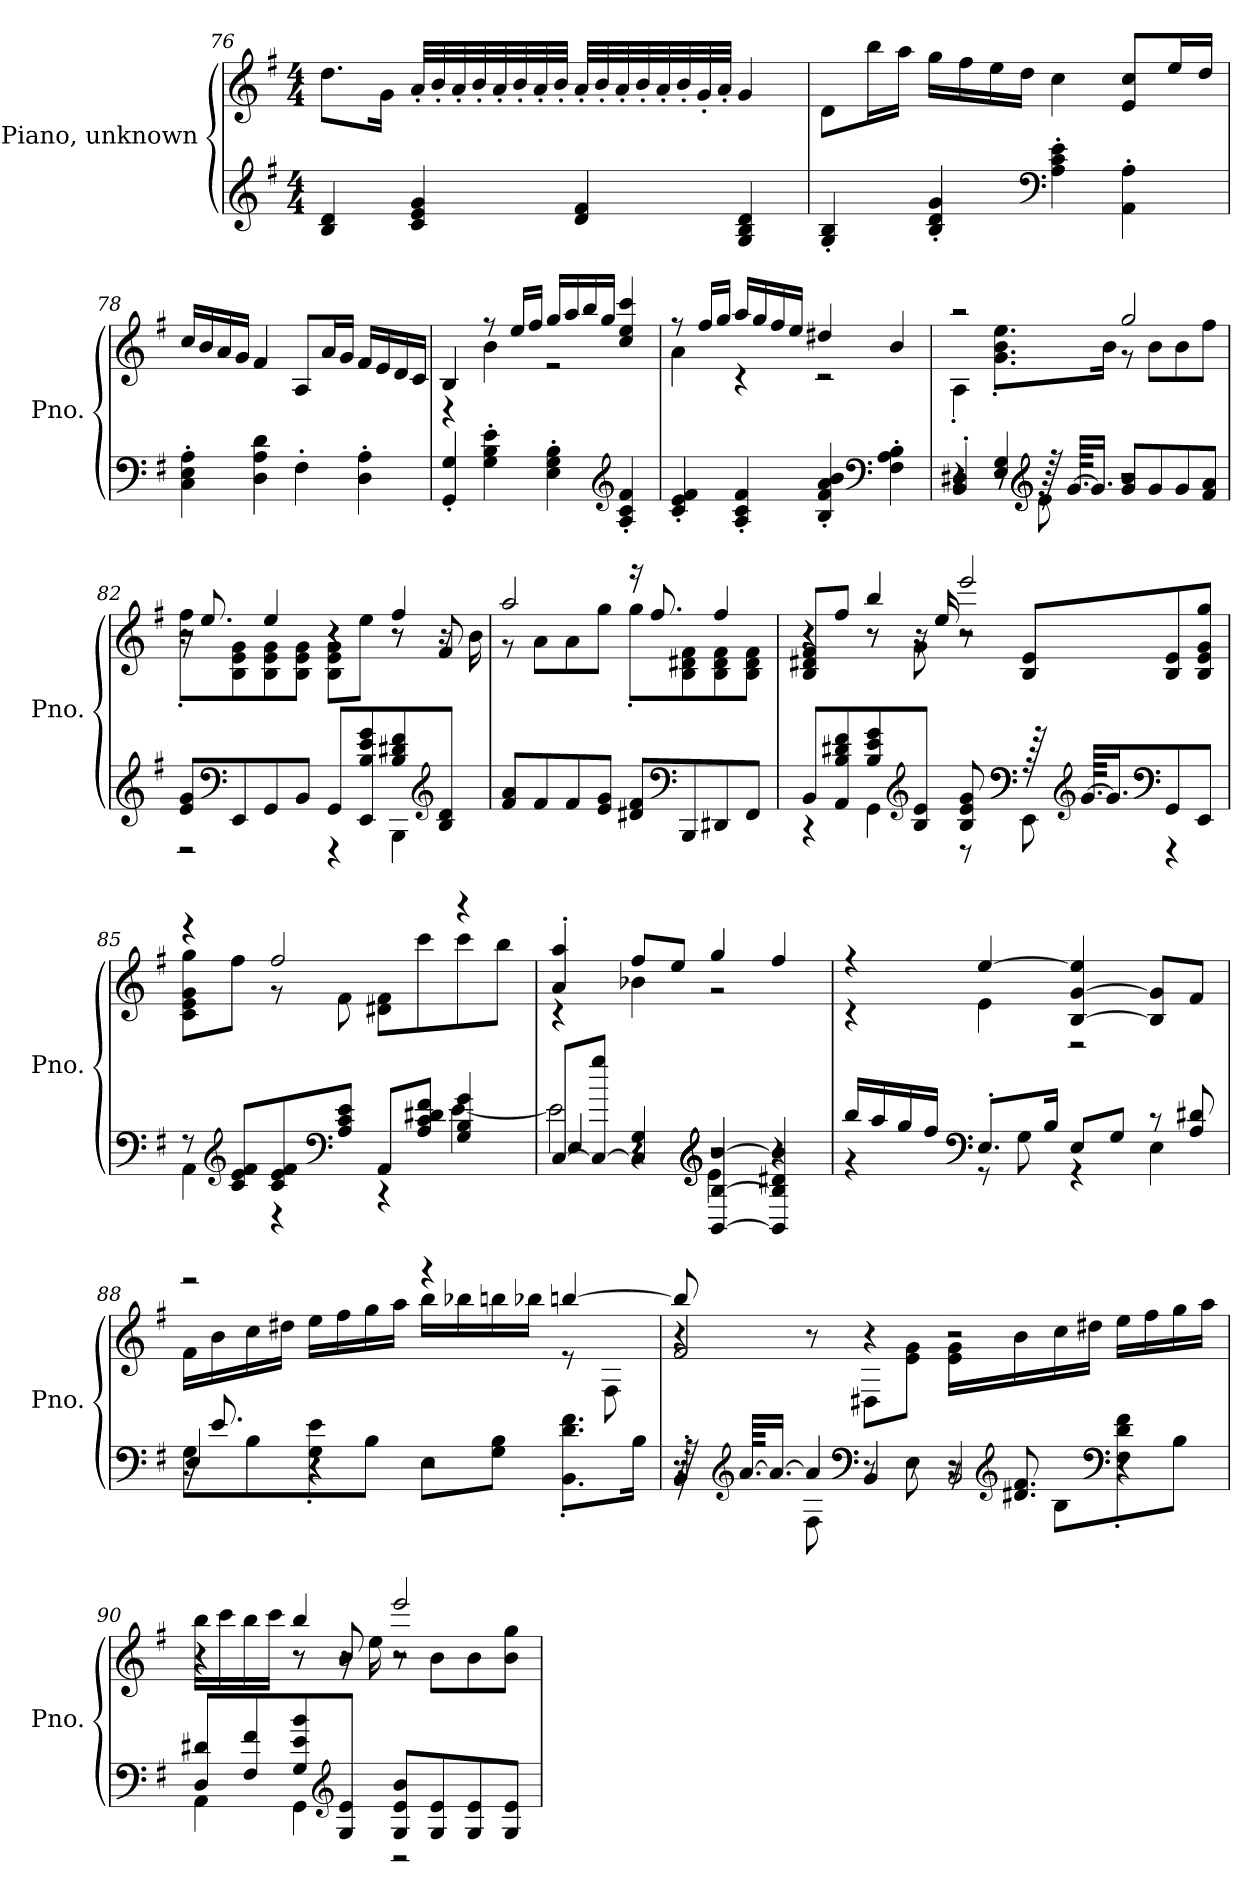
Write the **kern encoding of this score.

**kern	**kern
*part1	*part1
*staff2	*staff1
*I"Piano, unknown	*
*I'Pno.	*
!!LO:LB:g=z
*clefG2	*clefG2
*k[f#]	*k[f#]
*M4/4	*M4/4
=76	=76
4B/ 4d/	8.dd\L
.	16g\Jk
4c/ 4e/ 4g/	32a'/LLL
.	32b'/
.	32a'/
.	32b'/
.	32a'/
.	32b'/
.	32a'/
.	32b'/JJJ
4d/ 4f#/	32a'/LLL
.	32b'/
.	32a'/
.	32b'/
.	32a'/
.	32b'/
.	32g'/
.	32a'/JJJ
4G/ 4B/ 4d/	4g/
=77	=77
4G/' 4B/'	8d\L
.	16bb\L
.	16aa\JJ
4B/' 4d/' 4g/'	16gg\LL
.	16ff#\
.	16ee\
.	16dd\JJ
*clefF4	*
4A\' 4c\' 4e\'	4cc\
4AA\' 4A\'	8e/ 8cc/L
.	16ee/L
.	16dd/JJ
=78	=78
4C\' 4E\' 4A\'	16cc/LL
.	16b/
.	16a/
.	16g/JJ
4D\ 4A\ 4d\	4f#/
4F#'\	8A/L
.	16a/L
.	16g/JJ
4D\' 4A\'	16f#/LL
.	16e/
.	16d/
.	16c/JJ
!!LO:LB:g=z
=79	=79
*	*^
4GG/' 4G/'	4B/	4r
4G\' 4B\' 4e\'	8r	4b\
.	16ee/LL	.
.	16ff#/JJ	.
4E\' 4G\' 4B\'	16gg/LL	2r
.	16aa/	.
.	16bb/	.
.	16gg/JJ	.
*clefG2	*	*
4A/' 4c/' 4f#/'	4cc/ 4ee/ 4ccc/	.
=80	=80	=80
4c/' 4e/' 4f#/'	8r	4a\
.	16ff#/LL	.
.	16gg/JJ	.
4A/' 4c/' 4f#/'	16aa/LL	4r
.	16gg/	.
.	16ff#/	.
.	16ee/JJ	.
4B/' 4f#/' 4a/' 4b/'	4dd#X/	2r
*clefF4	*	*
4F#\' 4A\' 4B\'	4b/	.
=81	=81	=81
*^	*	*
*	*^	*	*
4BB/' 4D#X/'	4r	4r	2r	4A'\
8r	8r	4E/ 4G/	.	8.g\' 8.b\' 8.ee\'L
*clefG2	*	*	*	*
128r	8e\	.	.	.
[64.g/KKLL	.	.	.	.
16.g/JJ]	.	.	.	.
.	.	.	.	16b\Jk
8g/ 8b/L	2r	2r	2gg/	8r
8g/	.	.	.	8b\L
8g/	.	.	.	8b\
8f#/ 8a/J	.	.	.	8ff#\J
*	*v	*v	*	*
!!LO:PB:g=z
=82	=82	=82	=82
*	*	*	*^
8e/ 8g/L	2r	16r	8ff#'\L	2r
.	.	8.ee/	.	.
*clefF4	*	*	*	*
8EE/	.	.	8B\ 8e\ 8g\	.
8GG/	.	4ee/	8B\ 8e\ 8g\	.
8BB/J	.	.	8B\ 8e\ 8g\J	.
8GG/L	4r	4r	8B\ 8e\ 8g\L	4r
8EE/ 8B/ 8e/ 8g/	.	.	8ee\J	.
8B/ 8d#X/ 8f#/	4BBB\	4ff#/	8r	8r
*clefG2	*	*	*	*
8B/ 8d#/J	.	.	16r	8f#/
.	.	.	16b\	.
*v	*v	*	*	*
*	*	*v	*v
=83	=83	=83
8f#/ 8a/L	2aa/	8r
8f#/	.	8a\L
8f#/	.	8a\
8e/ 8g/J	.	8gg\J
8d#X/ 8f#/L	16r	8gg'\L
.	8.ff#/	.
*clefF4	*	*
8BBB/	.	8B\ 8d#X\ 8f#\
8DD#X/	4ff#/	8B\ 8d#\ 8f#\
8FF#/J	.	8B\ 8d#\ 8f#\J
!!LO:LB:g=z
=84	=84	=84
*^	*	*^
8BB/L	4r	4r	4r	8B/ 8d#X/ 8f#/L
8AA/ 8B/ 8d#X/ 8f#/	.	.	.	8ff#/J
8B/ 8e/ 8g/	4GG\	4bb/	8r	8r
*clefG2	*	*	*	*
8B/ 8e/J	.	.	8g\	16r
.	.	.	.	16ee/
8B/ 8e/ 8g/	8r	2eee/	2r	8r
*clefF4	*	*	*	*
128r	8EE\	.	.	8B/ 8e/L
*clefG2	*	*	*	*
[64.g/KKLL	.	.	.	.
16.g/J]	.	.	.	.
*clefF4	*	*	*	*
8GG/	4r	.	.	8B/ 8e/
8EE/J	.	.	.	8B/ 8e/ 8g/ 8gg/J
*	*	*	*v	*v
=85	=85	=85	=85
8r	4AA\	4r	8c\ 8e\ 8g\ 8gg\L
*clefG2	*	*	*
8c/ 8e/ 8f#/L	.	.	8ff#\J
8c/ 8e/ 8f#/	4r	2ff#/	8r
*clefF4	*	*	*
8A/ 8c/ 8e/J	.	.	8f#\
8AA/L	4r	.	8d#X\ 8f#\L
8A/ 8c/ 8d#X/ 8f#/J	.	.	8ccc\
4G/ 4B/ 4g/	[4e\	4r	8ccc\
.	.	.	8bb\J
!!LO:LB:g=z	!!
=86	=86	=86	=86
*	*^	*	*
[8C/L	2e\]	4E/	4a/' 4aa/'	4r
8C/_ 8gg/J	.	.	.	.
4C/] 4G/	.	4r	8ff#/L	4b-X\
.	.	.	8ee/J	.
*clefG2	*	*	*	*
[4BB/ [4B/ [4b/	4e\	2r	4gg/	2r
4BB/] 4B/] 4d#X/ 4b/]	4r	.	4ff#/	.
*	*v	*v	*	*
=87	=87	=87	=87
16bb/LL	4r	4r	4r
16aa/	.	.	.
16gg/	.	.	.
16ff#/JJ	.	.	.
*clefF4	*	*	*
8.E'/L	8r	[4ee/	4e\
.	8G\	.	.
16B/Jk	.	.	.
8E/L	4r	[4B/ [4g/ 4ee/]	2r
8G/J	.	.	.
8r	4E\	8B/] 8g/]L	.
8A/ 8d#X/	.	8f#/J	.
=88	=88	=88	=88
*	*^	*	*
16r	8G\L	4E/	2r	16f#\LL
8.e/	.	.	.	16b\
.	8B\	.	.	16cc\
.	.	.	.	16dd#X\JJ
4r	8G\' 8e\'	4r	.	16ee\LL
.	.	.	.	16ff#\
.	8B\J	.	.	16gg\
.	.	.	.	16aa\JJ
2r	8E\L	2r	4r	16bb\LL
.	.	.	.	16bb-X\
.	8G\ 8B\J	.	.	16bbn\
.	.	.	.	16bb-X\JJ
.	8.BB\' 8.d\' 8.f#\'L	.	[4bbn/	8r
.	.	.	.	8F#\
.	16B\Jk	.	.	.
!!LO:LB:g=z
=89	=89	=89	=89	=89
*	*	*	*	*^
128r	8r	4BB'/	8bb/]	4r	2f#/
*clefG2	*	*	*	*	*
[64.a/KKLL	.	.	.	.	.
16.a/JJ_	.	.	.	.	.
4a/]	8F#\	.	8r	.	.
*clefF4	*	*	*	*	*
.	8r	4BB/	4r	8D#X\L	.
8r	8E\	.	.	8e\ 8g\J	.
16r	8r	2BB/	2r	16e\ 16g\LL	2r
*clefG2	*	*	*	*	*
8.d#X/ 8.f#/	.	.	.	16b\	.
.	8B\L	.	.	16cc\	.
.	.	.	.	16dd#X\JJ	.
*clefF4	*	*	*	*	*
4r	8F#\' 8d#\' 8f#\'	.	.	16ee\LL	.
.	.	.	.	16ff#\	.
.	8B\J	.	.	16gg\	.
.	.	.	.	16aa\JJ	.
*	*v	*v	*	*	*
=90	=90	=90	=90	=90
8D/ 8d#X/L	4AA\	4r	16bb\LL	4r
.	.	.	16ccc\	.
8F#/ 8f#/	.	.	16bb\	.
.	.	.	16ccc\JJ	.
8G/ 8e/ 8b/	4GG\	4bb/	8r	8r
*clefG2	*	*	*	*
8G/ 8e/J	.	.	16r	8b/
.	.	.	16ee\	.
8G/ 8e/ 8b/L	2r	2eee/	8r	2r
8G/ 8e/	.	.	8b\L	.
8G/ 8e/	.	.	8b\	.
8G/ 8e/J	.	.	8b\ 8gg\J	.
*v	*v	*	*	*
*	*v	*v	*v
=	=
*-	*-
